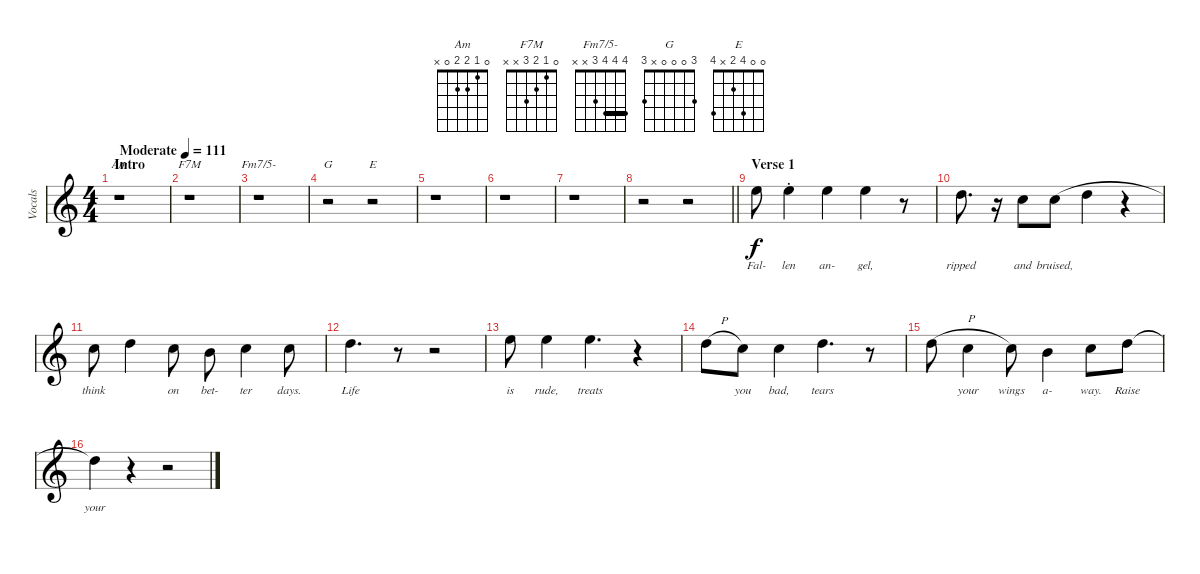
\track ("Vocals" "Vocals") {instrument electricguitarjazz}
\staff {score}
\tuning (E4 B3 G3 D3 A2 E2) {hide}
\chord ("Am" 0 1 2 2 0 x)
\chord ("F7M" 0 1 2 3 x x)
\chord ("Fm7/5-" 4 4 4 3 x x) {barre 4}
\chord ("G" 3 0 0 0 x 3)
\chord ("E" 0 0 4 2 x 4)
\ts (4 4)
\section ("" "Intro")
\tempo (111 "Moderate")
\clef g2
\ks c
r.1{ch "Am" dy f instrument electricguitarjazz} |
r.1{ch "F7M"} |
r.1{ch "Fm7/5-"} |
r.2{ch "G"} r.2{ch "E"} |
r.1 |
r.1 |
r.1 |
\barLineRight lightlight
r.2 r.2 |
\section ("" "Verse 1")
0.1.8{lyrics (0 "Fal-") lyrics (1 "") lyrics (2 "") lyrics (3 "") lyrics (4 "")} 0.1{st}.4{lyrics (0 "len") lyrics (1 "") lyrics (2 "") lyrics (3 "") lyrics (4 "")} 0.1.4{lyrics (0 "an-") lyrics (1 "") lyrics (2 "") lyrics (3 "") lyrics (4 "")} 0.1.4{lyrics (0 "gel,") lyrics (1 "") lyrics (2 "") lyrics (3 "") lyrics (4 "")} r.8 |
3.2.8{d lyrics (0 "ripped") lyrics (1 "") lyrics (2 "") lyrics (3 "") lyrics (4 "")} r.16 1.2.8{lyrics (0 "and") lyrics (1 "") lyrics (2 "") lyrics (3 "") lyrics (4 "")} 5.3{h}.8{lyrics (0 "bruised,") lyrics (1 "") lyrics (2 "") lyrics (3 "") lyrics (4 "")} 3.2.4{lyrics (0 "") lyrics (1 "") lyrics (2 "") lyrics (3 "") lyrics (4 "")} r.4 |
5.3{h}.8{lyrics (0 "think") lyrics (1 "") lyrics (2 "") lyrics (3 "") lyrics (4 "")} 7.3.4{lyrics (0 "") lyrics (1 "") lyrics (2 "") lyrics (3 "") lyrics (4 "")} 1.2.8{lyrics (0 "on") lyrics (1 "") lyrics (2 "") lyrics (3 "") lyrics (4 "")} 0.2.8{lyrics (0 "bet-") lyrics (1 "") lyrics (2 "") lyrics (3 "") lyrics (4 "")} 1.2.4{lyrics (0 "ter") lyrics (1 "") lyrics (2 "") lyrics (3 "") lyrics (4 "")} 5.3.8{lyrics (0 "days.") lyrics (1 "") lyrics (2 "") lyrics (3 "") lyrics (4 "")} |
3.2.4{d lyrics (0 "Life") lyrics (1 "") lyrics (2 "") lyrics (3 "") lyrics (4 "") beam Down} r.8 r.2 |
0.1.8{lyrics (0 "is") lyrics (1 "") lyrics (2 "") lyrics (3 "") lyrics (4 "")} 0.1.4{lyrics (0 "rude,") lyrics (1 "") lyrics (2 "") lyrics (3 "") lyrics (4 "")} 0.1.4{d lyrics (0 "treats") lyrics (1 "") lyrics (2 "") lyrics (3 "") lyrics (4 "")} r.4 |
3.2{h}.8{lyrics (0 "") lyrics (1 "") lyrics (2 "") lyrics (3 "") lyrics (4 "")} 1.2.8{lyrics (0 "you") lyrics (1 "") lyrics (2 "") lyrics (3 "") lyrics (4 "")} 1.2.4{lyrics (0 "bad,") lyrics (1 "") lyrics (2 "") lyrics (3 "") lyrics (4 "")} 3.2.4{d lyrics (0 "tears") lyrics (1 "") lyrics (2 "") lyrics (3 "") lyrics (4 "")} r.8 |
3.2{h}.8{lyrics (0 "") lyrics (1 "") lyrics (2 "") lyrics (3 "") lyrics (4 "")} 5.3.4{lyrics (0 "your") lyrics (1 "") lyrics (2 "") lyrics (3 "") lyrics (4 "")} 1.2.8{lyrics (0 "wings") lyrics (1 "") lyrics (2 "") lyrics (3 "") lyrics (4 "")} 0.2.4{lyrics (0 "a-") lyrics (1 "") lyrics (2 "") lyrics (3 "") lyrics (4 "")} 1.2.8{lyrics (0 "way.") lyrics (1 "") lyrics (2 "") lyrics (3 "") lyrics (4 "")} 3.2.8{lyrics (0 "Raise") lyrics (1 "") lyrics (2 "") lyrics (3 "") lyrics (4 "")} |
3.2{t}.4{lyrics (0 "your") lyrics (1 "") lyrics (2 "") lyrics (3 "") lyrics (4 "")} r.4 r.2
